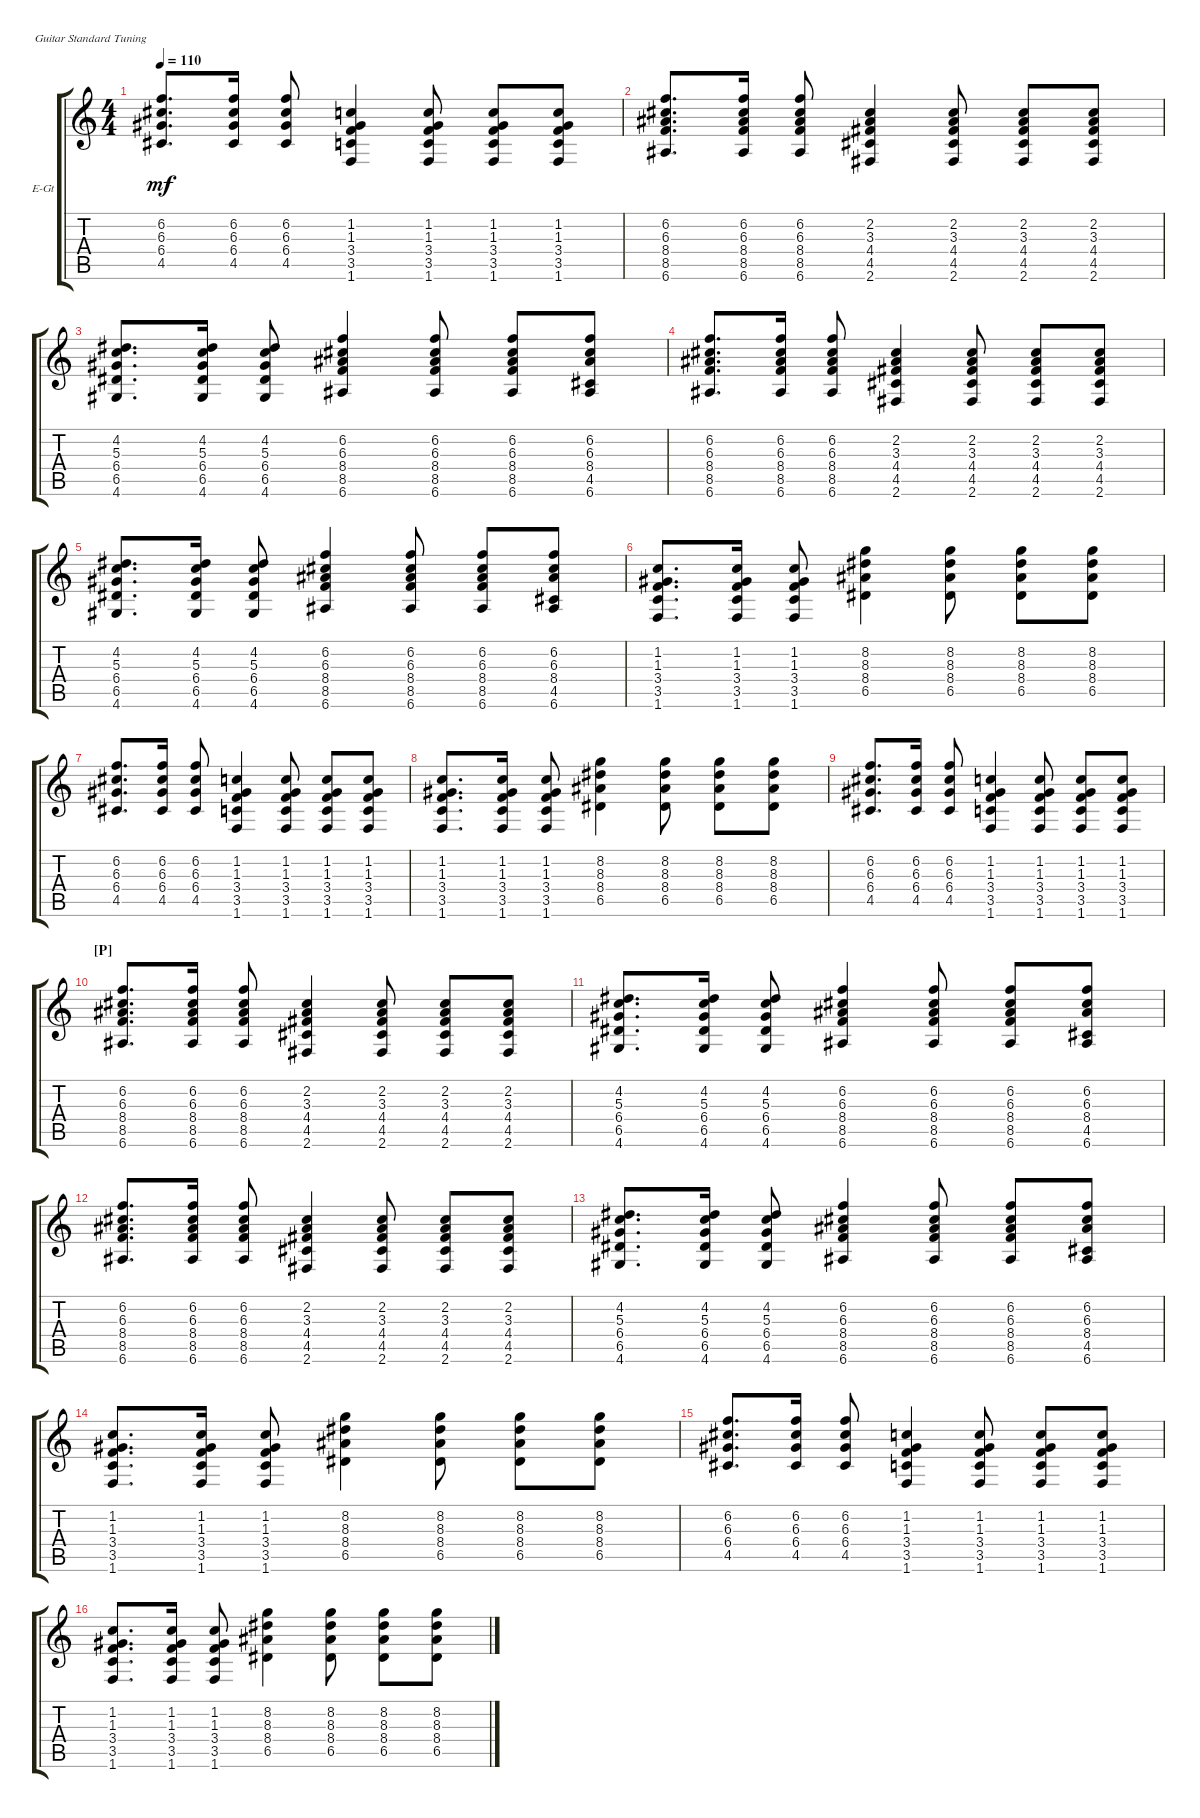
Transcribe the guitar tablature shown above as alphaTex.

\defaultSystemsLayout 4
\bracketExtendMode groupsimilarinstruments
\firstSystemTrackNameOrientation horizontal
\otherSystemsTrackNameOrientation horizontal
\track ("Electric Guitar" "E-Gt") {instrument distortionguitar}
\staff {score tabs}
\tuning (E4 B3 G3 D3 A2 E2)
\ts (4 4)
\tempo 110
\clef g2
\ks c
(4.5 6.4 6.3 6.2).8{d dy mf} (6.4 6.3 6.2 4.5).16 (6.2 6.3 6.4 4.5).8 (1.6 3.5 3.4 1.3 1.2).4 (1.2 1.3 3.4 3.5 1.6).8 (1.2 1.3 3.4 3.5 1.6).8 (1.2 1.3 3.4 3.5 1.6).8 |
(6.6 8.5 8.4 6.3 6.2).8{d} (6.6 8.5 8.4 6.3 6.2).16 (6.2 6.3 8.4 8.5 6.6).8 (2.6 4.5 4.4 3.3 2.2).4 (2.2 3.3 4.4 4.5 2.6).8 (2.2 3.3 4.4 4.5 2.6).8 (2.2 3.3 4.4 4.5 2.6).8 |
(4.6 6.5 6.4 5.3 4.2).8{d} (4.6 6.5 6.4 5.3 4.2).16 (4.2 5.3 6.4 6.5 4.6).8 (6.6 8.5 8.4 6.3 6.2).4 (6.2 6.3 8.4 8.5 6.6).8 (6.2 6.3 8.4 8.5 6.6).8 (6.2 6.3 8.4 4.5 6.6).8 |
(6.6 8.5 8.4 6.3 6.2).8{d} (6.6 8.5 8.4 6.3 6.2).16 (6.2 6.3 8.4 8.5 6.6).8 (2.6 4.5 4.4 3.3 2.2).4 (2.2 3.3 4.4 4.5 2.6).8 (2.2 3.3 4.4 4.5 2.6).8 (2.2 3.3 4.4 4.5 2.6).8 |
(4.6 6.5 6.4 5.3 4.2).8{d} (4.6 6.5 6.4 5.3 4.2).16 (4.2 5.3 6.4 6.5 4.6).8 (6.6 8.5 8.4 6.3 6.2).4 (6.2 6.3 8.4 8.5 6.6).8 (6.2 6.3 8.4 8.5 6.6).8 (6.2 6.3 8.4 4.5 6.6).8 |
(1.6 3.5 3.4 1.3 1.2).8{d} (1.6 3.5 3.4 1.3 1.2).16 (1.2 1.3 3.4 3.5 1.6).8 (8.4 8.3 8.2 6.5).4 (8.3 8.4 6.5 8.2).8 (8.2 8.3 8.4 6.5).8 (8.2 8.3 8.4 6.5).8 |
(4.5 6.4 6.3 6.2).8{d} (6.4 6.3 6.2 4.5).16 (6.2 6.3 6.4 4.5).8 (1.6 3.5 3.4 1.3 1.2).4 (1.2 1.3 3.4 3.5 1.6).8 (1.2 1.3 3.4 3.5 1.6).8 (1.2 1.3 3.4 3.5 1.6).8 |
(1.6 3.5 3.4 1.3 1.2).8{d} (1.6 3.5 3.4 1.3 1.2).16 (1.2 1.3 3.4 3.5 1.6).8 (8.4 8.3 8.2 6.5).4 (8.3 8.4 6.5 8.2).8 (8.2 8.3 8.4 6.5).8 (8.2 8.3 8.4 6.5).8 |
(4.5 6.4 6.3 6.2).8{d} (6.4 6.3 6.2 4.5).16 (6.2 6.3 6.4 4.5).8 (1.6 3.5 3.4 1.3 1.2).4 (1.2 1.3 3.4 3.5 1.6).8 (1.2 1.3 3.4 3.5 1.6).8 (1.2 1.3 3.4 3.5 1.6).8 |
\section ("P" "")
(6.6 8.5 8.4 6.3 6.2).8{d} (6.6 8.5 8.4 6.3 6.2).16 (6.2 6.3 8.4 8.5 6.6).8 (2.6 4.5 4.4 3.3 2.2).4 (2.2 3.3 4.4 4.5 2.6).8 (2.2 3.3 4.4 4.5 2.6).8 (2.2 3.3 4.4 4.5 2.6).8 |
(4.6 6.5 6.4 5.3 4.2).8{d} (4.6 6.5 6.4 5.3 4.2).16 (4.2 5.3 6.4 6.5 4.6).8 (6.6 8.5 8.4 6.3 6.2).4 (6.2 6.3 8.4 8.5 6.6).8 (6.2 6.3 8.4 8.5 6.6).8 (6.2 6.3 8.4 4.5 6.6).8 |
(6.6 8.5 8.4 6.3 6.2).8{d} (6.6 8.5 8.4 6.3 6.2).16 (6.2 6.3 8.4 8.5 6.6).8 (2.6 4.5 4.4 3.3 2.2).4 (2.2 3.3 4.4 4.5 2.6).8 (2.2 3.3 4.4 4.5 2.6).8 (2.2 3.3 4.4 4.5 2.6).8 |
(4.6 6.5 6.4 5.3 4.2).8{d} (4.6 6.5 6.4 5.3 4.2).16 (4.2 5.3 6.4 6.5 4.6).8 (6.6 8.5 8.4 6.3 6.2).4 (6.2 6.3 8.4 8.5 6.6).8 (6.2 6.3 8.4 8.5 6.6).8 (6.2 6.3 8.4 4.5 6.6).8 |
(1.6 3.5 3.4 1.3 1.2).8{d} (1.6 3.5 3.4 1.3 1.2).16 (1.2 1.3 3.4 3.5 1.6).8 (8.4 8.3 8.2 6.5).4 (8.3 8.4 6.5 8.2).8 (8.2 8.3 8.4 6.5).8 (8.2 8.3 8.4 6.5).8 |
(4.5 6.4 6.3 6.2).8{d} (6.4 6.3 6.2 4.5).16 (6.2 6.3 6.4 4.5).8 (1.6 3.5 3.4 1.3 1.2).4 (1.2 1.3 3.4 3.5 1.6).8 (1.2 1.3 3.4 3.5 1.6).8 (1.2 1.3 3.4 3.5 1.6).8 |
(1.6 3.5 3.4 1.3 1.2).8{d} (1.6 3.5 3.4 1.3 1.2).16 (1.2 1.3 3.4 3.5 1.6).8 (8.4 8.3 8.2 6.5).4 (8.3 8.4 6.5 8.2).8 (8.2 8.3 8.4 6.5).8 (8.2 8.3 8.4 6.5).8
